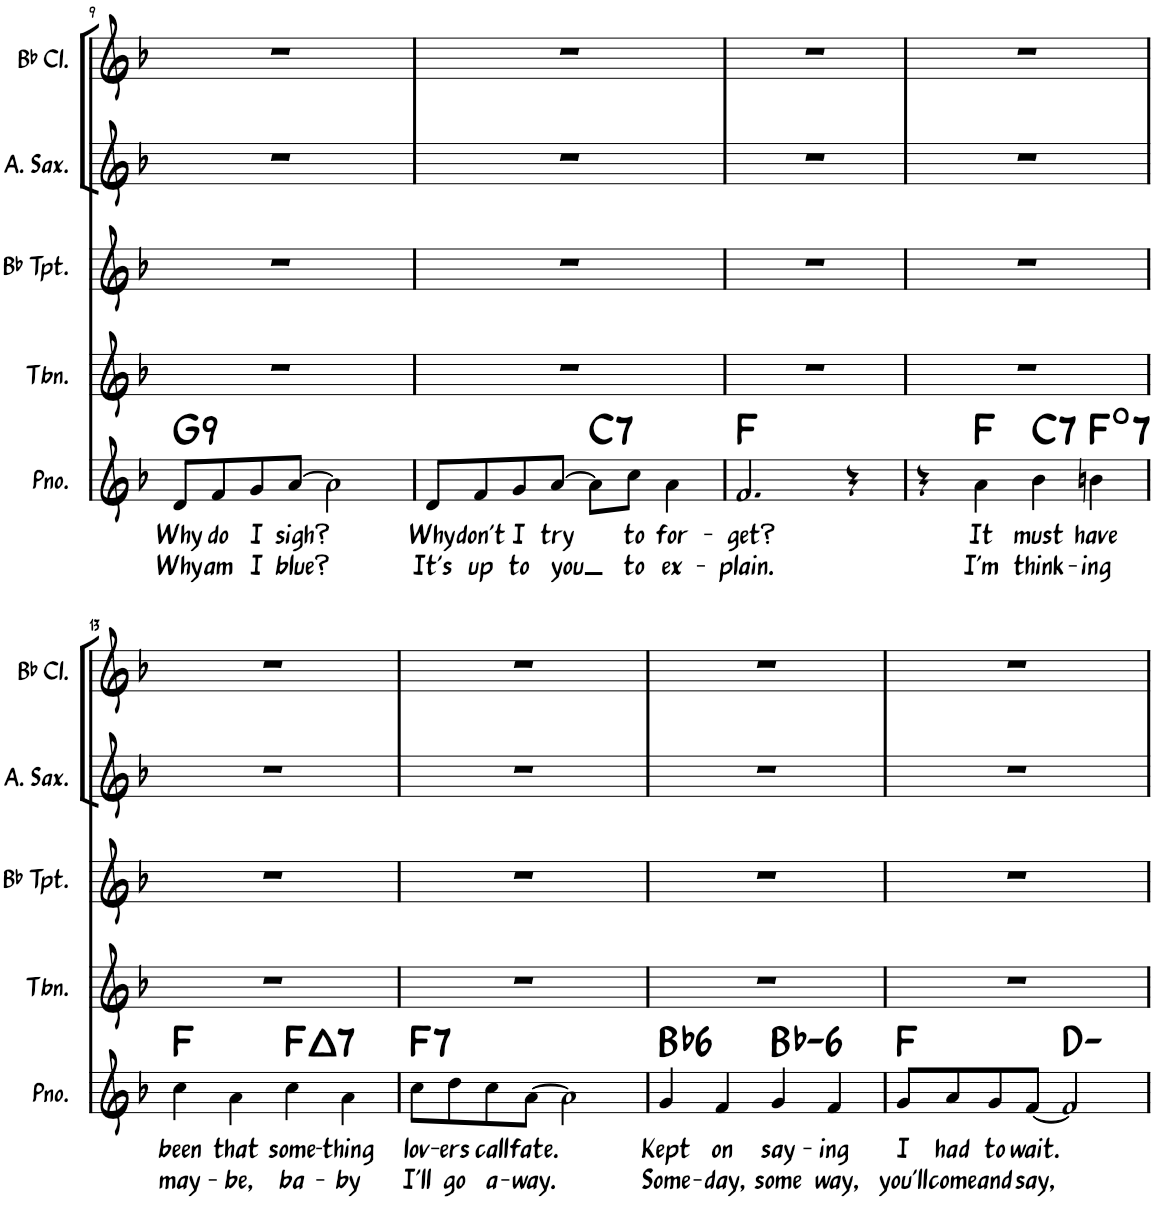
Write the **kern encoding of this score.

**kern	**text	**text	**harte	**kern	**kern	**kern	**kern
*part5	*part5	*part5	*part5	*part4	*part3	*part2	*part1
*staff5	*staff5	*staff5	*	*staff4	*staff3	*staff2	*staff1
*I"Piano	*	*	*	*I"Trombone	*I"Bb Trumpet	*I"Alto Saxophone	*I"Bb Clarinet
*I'Pno.	*	*	*	*I'Tbn.	*I'Bb Tpt.	*I'A. Sax.	*I'Bb Cl.
!!LO:PB:g=z
*clefG2	*	*	*	*clefG2	*clefG2	*clefG2	*clefG2
*	*	*	*	*	*ITrd1c2	*ITrd5c9	*ITrd1c2
*k[b-]	*	*	*	*k[b-]	*k[b-]	*k[b-]	*k[b-]
*M4/4	*	*	*	*M4/4	*M4/4	*M4/4	*M4/4
=9	=9	=9	=9	=9	=9	=9	=9
!	!LO:LY:b	!LO:LY:b	!LO:H:kt=9	!	!	!	!
8d/L	Why	Why	G:9	1r	1r	1r	1r
!	!LO:LY:b	!LO:LY:b	!	!	!	!	!
8f/	do	am	.	.	.	.	.
!	!LO:LY:b	!LO:LY:b	!	!	!	!	!
8g/	I	I	.	.	.	.	.
!	!LO:LY:b	!LO:LY:b	!	!	!	!	!
[8a/J	sigh?	blue?	.	.	.	.	.
2a\]	.	.	.	.	.	.	.
=10	=10	=10	=10	=10	=10	=10	=10
!	!LO:LY:b	!LO:LY:b	!	!	!	!	!
8d/L	Why	It's	.	1r	1r	1r	1r
!	!LO:LY:b	!LO:LY:b	!	!	!	!	!
8f/	don't	up	.	.	.	.	.
!	!LO:LY:b	!LO:LY:b	!	!	!	!	!
8g/	I	to	.	.	.	.	.
!	!LO:LY:b	!LO:LY:b	!	!	!	!	!
[8a/J	try	you	.	.	.	.	.
!	!	!	!LO:H:kt=7	!	!	!	!
8a\L]	.	.	C:7	.	.	.	.
!	!LO:LY:b	!LO:LY:b	!	!	!	!	!
8cc\J	to	to	.	.	.	.	.
!	!LO:LY:b	!LO:LY:b	!	!	!	!	!
4a\	for-	ex-	.	.	.	.	.
=11	=11	=11	=11	=11	=11	=11	=11
!	!LO:LY:b	!LO:LY:b	!	!	!	!	!
2.f/	-get?	-plain.	F:maj	1r	1r	1r	1r
4r	.	.	.	.	.	.	.
=12	=12	=12	=12	=12	=12	=12	=12
4r	.	.	.	1r	1r	1r	1r
!	!LO:LY:b	!LO:LY:b	!	!	!	!	!
4a\	It	I'm	F:maj	.	.	.	.
!	!LO:LY:b	!LO:LY:b	!LO:H:kt=7	!	!	!	!
4b-\	must	think-	C:7	.	.	.	.
!	!LO:LY:b	!LO:LY:b	!LO:H:kt=7	!	!	!	!
4bn\	have	-ing	F:dim7	.	.	.	.
!!LO:LB:g=z
=13	=13	=13	=13	=13	=13	=13	=13
!	!LO:LY:b	!LO:LY:b	!	!	!	!	!
4cc\	been	may-	F:maj	1r	1r	1r	1r
!	!LO:LY:b	!LO:LY:b	!	!	!	!	!
4a\	that	-be,	.	.	.	.	.
!	!LO:LY:b	!LO:LY:b	!LO:H:kt=7	!	!	!	!
4cc\	some-	ba-	F:maj7	.	.	.	.
!	!LO:LY:b	!LO:LY:b	!	!	!	!	!
4a\	-thing	-by	.	.	.	.	.
=14	=14	=14	=14	=14	=14	=14	=14
!	!LO:LY:b	!LO:LY:b	!LO:H:kt=7	!	!	!	!
8cc\L	lov-	I'll	F:7	1r	1r	1r	1r
!	!LO:LY:b	!LO:LY:b	!	!	!	!	!
8dd\	-ers	go	.	.	.	.	.
!	!LO:LY:b	!LO:LY:b	!	!	!	!	!
8cc\	call	a-	.	.	.	.	.
!	!LO:LY:b	!LO:LY:b	!	!	!	!	!
[8a\J	fate.	-way.	.	.	.	.	.
2a\]	.	.	.	.	.	.	.
=15	=15	=15	=15	=15	=15	=15	=15
!	!LO:LY:b	!LO:LY:b	!LO:H:kt=6	!	!	!	!
4g/	Kept	Some-	Bb:maj6	1r	1r	1r	1r
!	!LO:LY:b	!LO:LY:b	!	!	!	!	!
4f/	on	-day,	.	.	.	.	.
!	!LO:LY:b	!LO:LY:b	!LO:H:kt=6	!	!	!	!
4g/	say-	some	Bb:min6	.	.	.	.
!	!LO:LY:b	!LO:LY:b	!	!	!	!	!
4f/	-ing	way,	.	.	.	.	.
=16	=16	=16	=16	=16	=16	=16	=16
!	!LO:LY:b	!LO:LY:b	!	!	!	!	!
8g/L	I	you'll	F:maj	1r	1r	1r	1r
!	!LO:LY:b	!LO:LY:b	!	!	!	!	!
8a/	had	come	.	.	.	.	.
!	!LO:LY:b	!LO:LY:b	!	!	!	!	!
8g/	to	and	.	.	.	.	.
!	!LO:LY:b	!LO:LY:b	!	!	!	!	!
[8f/J	wait.	say,	.	.	.	.	.
2f/]	.	.	D:min	.	.	.	.
=	=	=	=	=	=	=	=
*-	*-	*-	*-	*-	*-	*-	*-
